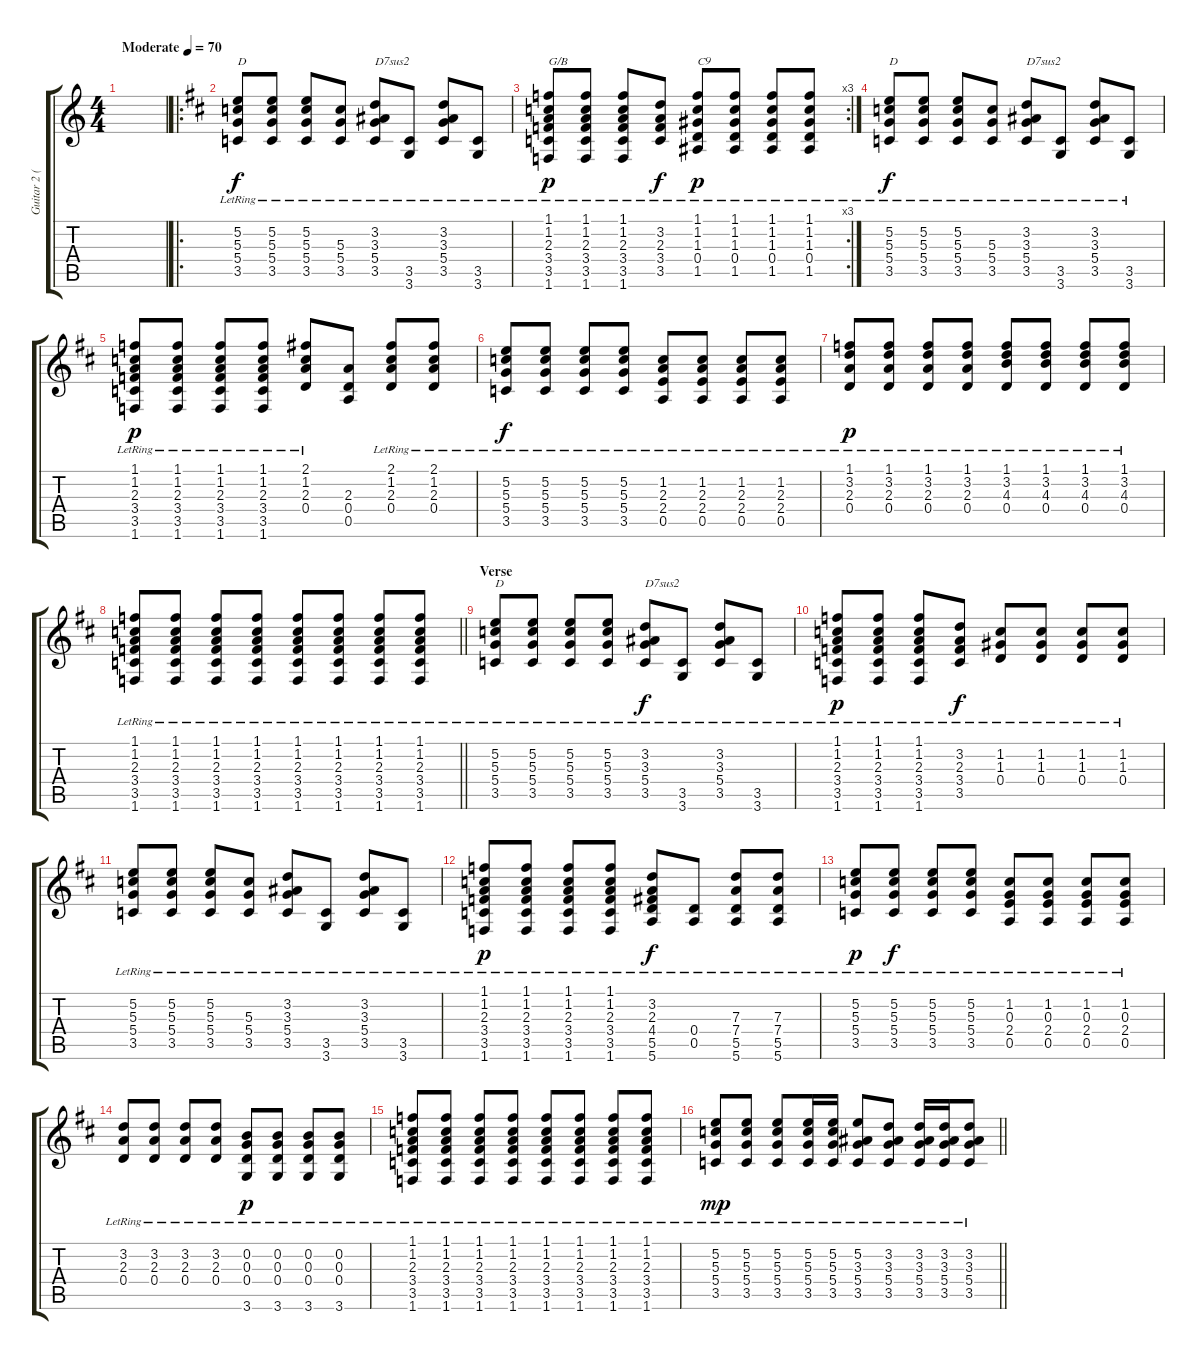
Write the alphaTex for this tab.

\track ("Guitar 2 (Standard Tuning)" "Guitar 2 (") {instrument acousticguitarsteel}
\staff {score tabs}
\tuning (E4 B3 G3 D3 A2 E2) {hide}
\ts (4 4)
\tempo (70 "Moderate")
\clef g2
\ks c
|
\ro
\ks bminor
(5.2{lr} 5.3{lr} 5.4{lr} 3.5{lr}).8{txt "D"} (5.2{lr} 5.3{lr} 5.4{lr} 3.5{lr}).8 (5.2{lr} 5.3{lr} 5.4{lr} 3.5{lr}).8 (5.3{lr} 5.4{lr} 3.5{lr}).8 (3.2{lr} 3.3{lr} 5.4{lr} 3.5{lr}).8{txt "D7sus2"} (3.5{lr} 3.6{lr}).8 (3.2{lr} 3.3{lr} 5.4{lr} 3.5{lr}).8 (3.5{lr} 3.6{lr}).8 |
\rc 3
(1.1{lr} 1.2 2.3{lr} 3.4{lr} 3.5{lr} 1.6).8{txt "G/B" dy p} (1.1{lr} 1.2 2.3{lr} 3.4{lr} 3.5{lr} 1.6).8 (1.1{lr} 1.2 2.3{lr} 3.4{lr} 3.5{lr} 1.6).8 (3.2{lr} 2.3{lr} 3.4{lr} 3.5{lr}).8{dy f} (1.1 1.2{lr} 1.3{lr} 0.4 1.5).8{txt "C9" dy p} (1.1 1.2{lr} 1.3{lr} 0.4{lr} 1.5).8 (1.1 1.2{lr} 1.3{lr} 0.4{lr} 1.5).8 (1.1 1.2{lr} 1.3 0.4{lr} 1.5).8 |
(5.2{lr} 5.3{lr} 5.4{lr} 3.5{lr}).8{txt "D" dy f} (5.2{lr} 5.3{lr} 5.4{lr} 3.5{lr}).8 (5.2{lr} 5.3{lr} 5.4{lr} 3.5{lr}).8 (5.3{lr} 5.4{lr} 3.5{lr}).8 (3.2{lr} 3.3{lr} 5.4{lr} 3.5{lr}).8{txt "D7sus2"} (3.5{lr} 3.6{lr}).8 (3.2{lr} 3.3{lr} 5.4{lr} 3.5{lr}).8 (3.5{lr} 3.6{lr}).8 |
(1.1{lr} 1.2 2.3{lr} 3.4{lr} 3.5{lr} 1.6{lr}).8{dy p} (1.1{lr} 1.2 2.3{lr} 3.4{lr} 3.5{lr} 1.6{lr}).8 (1.1{lr} 1.2 2.3{lr} 3.4{lr} 3.5{lr} 1.6{lr}).8 (1.1{lr} 1.2 2.3{lr} 3.4{lr} 3.5{lr} 1.6{lr}).8 (2.1 1.2{lr} 2.3{lr} 0.4{lr}).8 (2.3 0.4 0.5).8 (2.1 1.2{lr} 2.3{lr} 0.4{lr}).8 (2.1 1.2{lr} 2.3{lr} 0.4{lr}).8 |
(5.2{lr} 5.3{lr} 5.4{lr} 3.5{lr}).8{dy f} (5.2{lr} 5.3{lr} 5.4{lr} 3.5{lr}).8 (5.2{lr} 5.3{lr} 5.4{lr} 3.5{lr}).8 (5.2{lr} 5.3{lr} 5.4{lr} 3.5{lr}).8 (1.2{lr} 2.3{lr} 2.4{lr} 0.5{lr}).8 (1.2{lr} 2.3{lr} 2.4{lr} 0.5{lr}).8 (1.2{lr} 2.3{lr} 2.4{lr} 0.5{lr}).8 (1.2{lr} 2.3{lr} 2.4{lr} 0.5{lr}).8 |
(1.1 3.2{lr} 2.3{lr} 0.4{lr}).8{dy p} (1.1 3.2 2.3{lr} 0.4{lr}).8 (1.1 3.2{lr} 2.3{lr} 0.4{lr}).8 (1.1 3.2{lr} 2.3{lr} 0.4{lr}).8 (1.1 3.2{lr} 4.3{lr} 0.4{lr}).8 (1.1 3.2{lr} 4.3{lr} 0.4{lr}).8 (1.1 3.2{lr} 4.3{lr} 0.4{lr}).8 (1.1 3.2{lr} 4.3{lr} 0.4{lr}).8 |
\barLineRight lightlight
(1.1{lr} 1.2 2.3{lr} 3.4{lr} 3.5{lr} 1.6).8 (1.1{lr} 1.2 2.3{lr} 3.4{lr} 3.5{lr} 1.6).8 (1.1{lr} 1.2 2.3{lr} 3.4{lr} 3.5{lr} 1.6).8 (1.1{lr} 1.2 2.3{lr} 3.4{lr} 3.5{lr} 1.6).8 (1.1{lr} 1.2 2.3{lr} 3.4{lr} 3.5{lr} 1.6).8 (1.1{lr} 1.2 2.3{lr} 3.4{lr} 3.5{lr} 1.6).8 (1.1{lr} 1.2 2.3{lr} 3.4{lr} 3.5{lr} 1.6).8 (1.1{lr} 1.2 2.3{lr} 3.4{lr} 3.5{lr} 1.6).8 |
\section ("" "Verse")
(5.2{lr} 5.3{lr} 5.4 3.5{lr}).8{txt "D"} (5.2{lr} 5.3{lr} 5.4 3.5{lr}).8 (5.2{lr} 5.3{lr} 5.4 3.5{lr}).8 (5.2{lr} 5.3{lr} 5.4 3.5{lr}).8 (3.2{lr} 3.3{lr} 5.4{lr} 3.5{lr}).8{txt "D7sus2" dy f} (3.5{lr} 3.6{lr}).8 (3.2{lr} 3.3{lr} 5.4{lr} 3.5{lr}).8 (3.5{lr} 3.6{lr}).8 |
(1.1{lr} 1.2 2.3{lr} 3.4{lr} 3.5{lr} 1.6{lr}).8{dy p} (1.1{lr} 1.2 2.3{lr} 3.4{lr} 3.5{lr} 1.6{lr}).8 (1.1{lr} 1.2 2.3{lr} 3.4{lr} 3.5{lr} 1.6{lr}).8 (3.2{lr} 2.3{lr} 3.4{lr} 3.5{lr}).8{dy f} (1.2{lr} 1.3{lr} 0.4{lr}).8 (1.2{lr} 1.3{lr} 0.4{lr}).8 (1.2{lr} 1.3{lr} 0.4{lr}).8 (1.2{lr} 1.3{lr} 0.4{lr}).8 |
(5.2{lr} 5.3{lr} 5.4{lr} 3.5{lr}).8 (5.2{lr} 5.3{lr} 5.4{lr} 3.5{lr}).8 (5.2{lr} 5.3{lr} 5.4{lr} 3.5{lr}).8 (5.3{lr} 5.4{lr} 3.5{lr}).8 (3.2{lr} 3.3{lr} 5.4{lr} 3.5{lr}).8 (3.5{lr} 3.6{lr}).8 (3.2{lr} 3.3{lr} 5.4{lr} 3.5{lr}).8 (3.5{lr} 3.6{lr}).8 |
(1.1{lr} 1.2 2.3{lr} 3.4{lr} 3.5{lr} 1.6{lr}).8{dy p} (1.1{lr} 1.2 2.3{lr} 3.4{lr} 3.5{lr} 1.6{lr}).8 (1.1{lr} 1.2 2.3{lr} 3.4{lr} 3.5{lr} 1.6{lr}).8 (1.1{lr} 1.2 2.3{lr} 3.4{lr} 3.5{lr} 1.6{lr}).8 (3.2{lr} 2.3{lr} 4.4{lr} 5.5{lr} 5.6{lr}).8{dy f} (0.4{lr} 0.5{lr}).8 (7.3{lr} 7.4{lr} 5.5{lr} 5.6{lr}).8 (7.3{lr} 7.4{lr} 5.5{lr} 5.6{lr}).8 |
(5.2 5.3{lr} 5.4{lr} 3.5{lr}).8{dy p} (5.2{lr} 5.3{lr} 5.4{lr} 3.5{lr}).8{dy f} (5.2{lr} 5.3{lr} 5.4{lr} 3.5{lr}).8 (5.2{lr} 5.3{lr} 5.4{lr} 3.5{lr}).8 (1.2{lr} 0.3{lr} 2.4{lr} 0.5{lr}).8 (1.2{lr} 0.3{lr} 2.4{lr} 0.5{lr}).8 (1.2{lr} 0.3{lr} 2.4{lr} 0.5{lr}).8 (1.2{lr} 0.3{lr} 2.4{lr} 0.5{lr}).8 |
(3.2{lr} 2.3{lr} 0.4{lr}).8 (3.2{lr} 2.3{lr} 0.4{lr}).8 (3.2{lr} 2.3{lr} 0.4{lr}).8 (3.2{lr} 2.3{lr} 0.4{lr}).8 (0.2{lr} 0.3 0.4{lr} 3.6{lr}).8{dy p} (0.2 0.3{lr} 0.4{lr} 3.6{lr}).8 (0.2 0.3{lr} 0.4{lr} 3.6{lr}).8 (0.2 0.3{lr} 0.4{lr} 3.6{lr}).8 |
(1.1{lr} 1.2 2.3{lr} 3.4{lr} 3.5{lr} 1.6{lr}).8 (1.1{lr} 1.2 2.3{lr} 3.4{lr} 3.5{lr} 1.6{lr}).8 (1.1{lr} 1.2 2.3{lr} 3.4{lr} 3.5{lr} 1.6{lr}).8 (1.1{lr} 1.2 2.3{lr} 3.4{lr} 3.5{lr} 1.6{lr}).8 (1.1{lr} 1.2 2.3{lr} 3.4{lr} 3.5{lr} 1.6{lr}).8 (1.1{lr} 1.2 2.3{lr} 3.4{lr} 3.5{lr} 1.6{lr}).8 (1.1{lr} 1.2 2.3{lr} 3.4{lr} 3.5{lr} 1.6{lr}).8 (1.1{lr} 1.2 2.3{lr} 3.4{lr} 3.5{lr} 1.6{lr}).8 |
\barLineRight lightlight
(5.2{lr} 5.3{lr} 5.4 3.5{lr}).8{dy mp} (5.2{lr} 5.3{lr} 5.4 3.5{lr}).8 (5.2{lr} 5.3{lr} 5.4 3.5{lr}).8 (5.2{lr} 5.3{lr} 5.4 3.5{lr}).16 (5.2{lr} 5.3{lr} 5.4 3.5{lr}).16 (5.2 3.3{lr} 5.4{lr} 3.5{lr}).8 (3.2{lr} 3.3{lr} 5.4{lr} 3.5{lr}).8 (3.2{lr} 3.3{lr} 5.4{lr} 3.5{lr}).16 (3.2{lr} 3.3{lr} 5.4{lr} 3.5{lr}).16 (3.2{lr} 3.3{lr} 5.4{lr} 3.5{lr}).8
